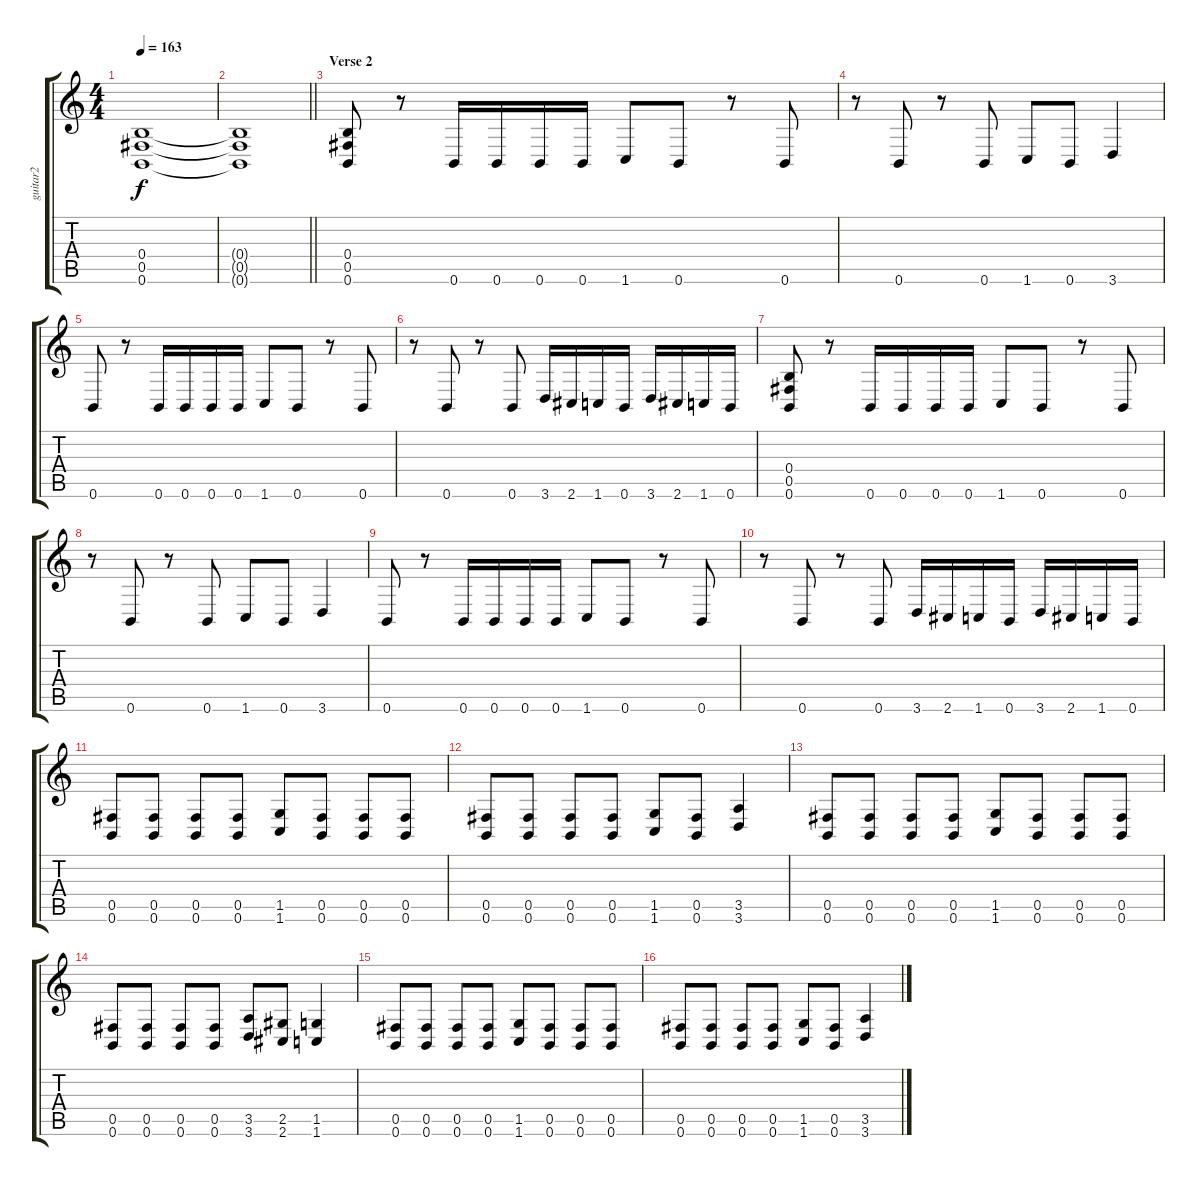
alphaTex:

\track ("guitar2" "guitar2") {instrument overdrivenguitar}
\staff {score tabs}
\tuning (Db4 Ab3 E3 B2 Gb2 B1) {hide}
\ts (4 4)
\tempo 163
\clef g2
\ks c
(0.4{t} 0.5{t} 0.6{t}).1{dy f} |
\barLineRight lightlight
(0.4{t} 0.5{t} 0.6{t}).1 |
\section ("" "Verse 2")
(0.4 0.5 0.6).8 r.8 0.6.16 0.6.16 0.6.16 0.6.16 1.6.8 0.6.8 r.8 0.6.8 |
r.8 0.6.8 r.8 0.6.8 1.6.8 0.6.8 3.6.4 |
0.6.8 r.8 0.6.16 0.6.16 0.6.16 0.6.16 1.6.8 0.6.8 r.8 0.6.8 |
r.8 0.6.8 r.8 0.6.8 3.6.16 2.6.16 1.6.16 0.6.16 3.6.16 2.6.16 1.6.16 0.6.16 |
(0.4 0.5 0.6).8 r.8 0.6.16 0.6.16 0.6.16 0.6.16 1.6.8 0.6.8 r.8 0.6.8 |
r.8 0.6.8 r.8 0.6.8 1.6.8 0.6.8 3.6.4 |
0.6.8 r.8 0.6.16 0.6.16 0.6.16 0.6.16 1.6.8 0.6.8 r.8 0.6.8 |
r.8 0.6.8 r.8 0.6.8 3.6.16 2.6.16 1.6.16 0.6.16 3.6.16 2.6.16 1.6.16 0.6.16 |
(0.5 0.6).8 (0.5 0.6).8 (0.5 0.6).8 (0.5 0.6).8 (1.5 1.6).8 (0.5 0.6).8 (0.5 0.6).8 (0.5 0.6).8 |
(0.5 0.6).8 (0.5 0.6).8 (0.5 0.6).8 (0.5 0.6).8 (1.5 1.6).8 (0.5 0.6).8 (3.5 3.6).4 |
(0.5 0.6).8 (0.5 0.6).8 (0.5 0.6).8 (0.5 0.6).8 (1.5 1.6).8 (0.5 0.6).8 (0.5 0.6).8 (0.5 0.6).8 |
(0.5 0.6).8 (0.5 0.6).8 (0.5 0.6).8 (0.5 0.6).8 (3.5 3.6).8 (2.5 2.6).8 (1.5 1.6).4 |
(0.5 0.6).8 (0.5 0.6).8 (0.5 0.6).8 (0.5 0.6).8 (1.5 1.6).8 (0.5 0.6).8 (0.5 0.6).8 (0.5 0.6).8 |
(0.5 0.6).8 (0.5 0.6).8 (0.5 0.6).8 (0.5 0.6).8 (1.5 1.6).8 (0.5 0.6).8 (3.5 3.6).4
